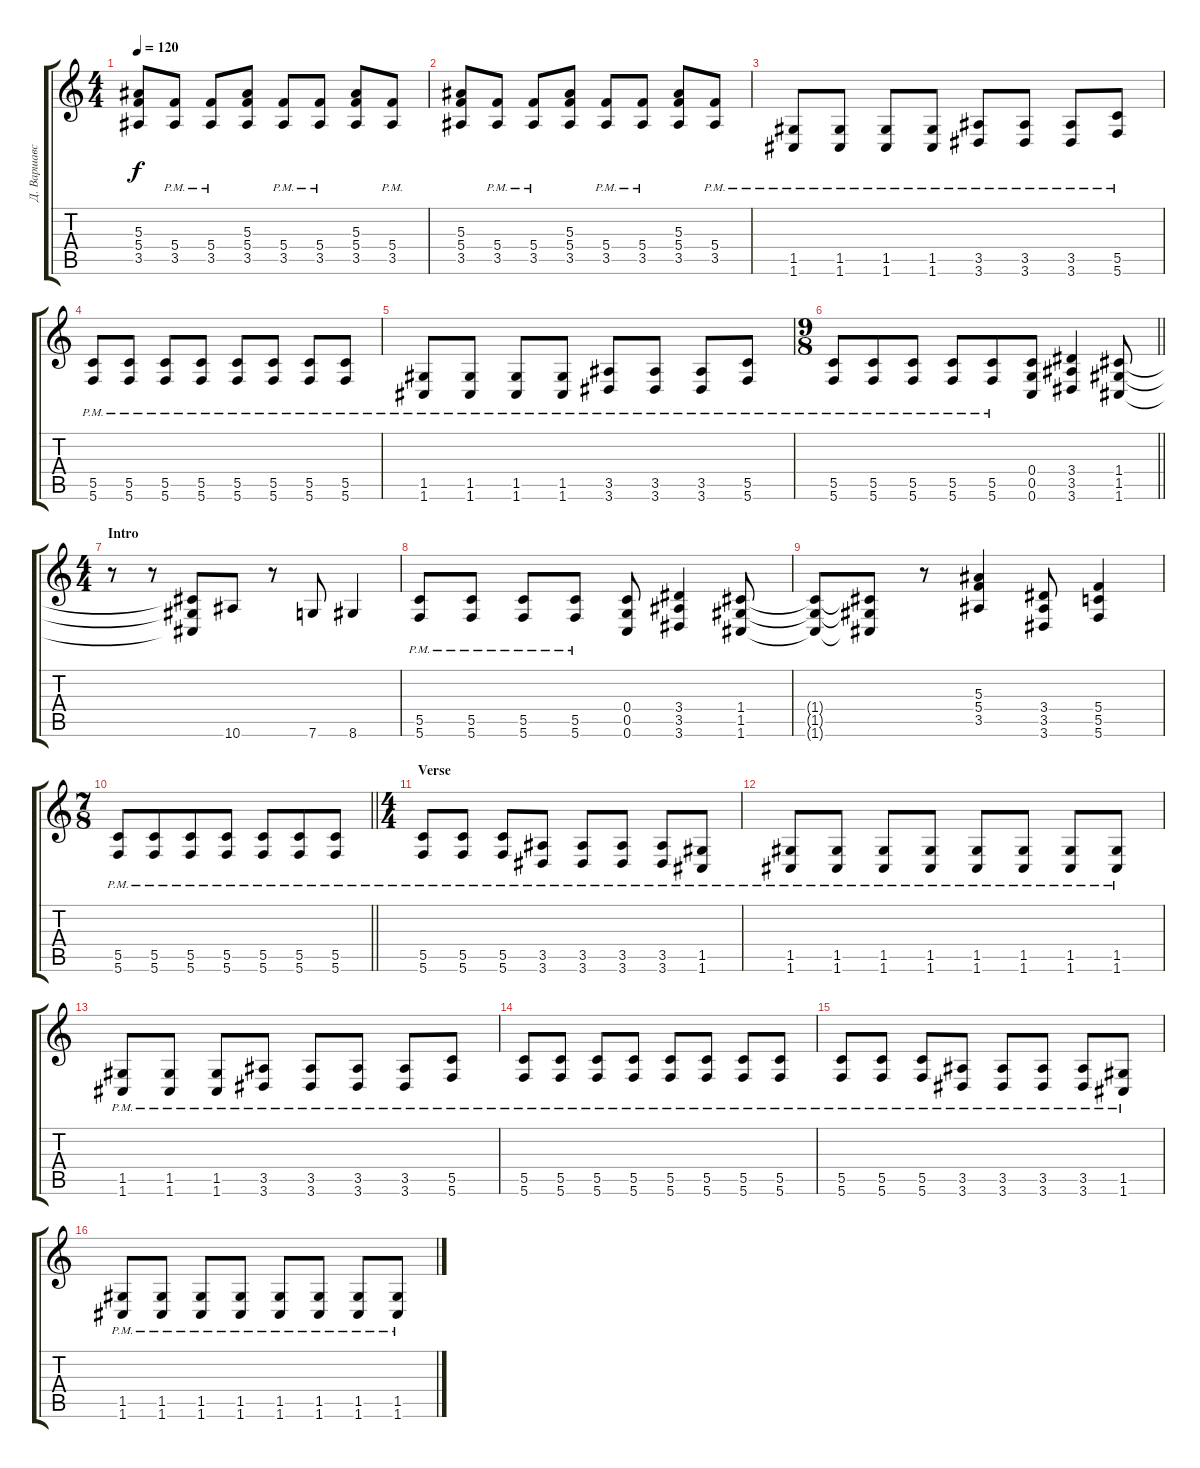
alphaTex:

\track ("Д. Варшавский" "Д. Варшавс") {instrument distortionguitar}
\staff {score tabs}
\tuning (D4 A3 F3 C3 G2 C2) {hide}
\ts (4 4)
\tempo 120
\clef g2
\ks c
(5.3 5.4 3.5).8{dy f} (5.4{pm} 3.5{pm}).8 (5.4{pm} 3.5{pm}).8 (5.3 5.4 3.5).8 (5.4{pm} 3.5{pm}).8 (5.4{pm} 3.5{pm}).8 (5.3 5.4 3.5).8 (5.4{pm} 3.5{pm}).8 |
(5.3 5.4 3.5).8 (5.4{pm} 3.5{pm}).8 (5.4{pm} 3.5{pm}).8 (5.3 5.4 3.5).8 (5.4{pm} 3.5{pm}).8 (5.4{pm} 3.5{pm}).8 (5.3 5.4 3.5).8 (5.4{pm} 3.5{pm}).8 |
(1.5{pm} 1.6{pm}).8 (1.5{pm} 1.6{pm}).8 (1.5{pm} 1.6{pm}).8 (1.5{pm} 1.6{pm}).8 (3.5{pm} 3.6{pm}).8 (3.5{pm} 3.6{pm}).8 (3.5{pm} 3.6{pm}).8 (5.5{pm} 5.6{pm}).8 |
(5.5{pm} 5.6{pm}).8 (5.5{pm} 5.6{pm}).8 (5.5{pm} 5.6{pm}).8 (5.5{pm} 5.6{pm}).8 (5.5{pm} 5.6{pm}).8 (5.5{pm} 5.6{pm}).8 (5.5{pm} 5.6{pm}).8 (5.5{pm} 5.6{pm}).8 |
(1.5{pm} 1.6{pm}).8 (1.5{pm} 1.6{pm}).8 (1.5{pm} 1.6{pm}).8 (1.5{pm} 1.6{pm}).8 (3.5{pm} 3.6{pm}).8 (3.5{pm} 3.6{pm}).8 (3.5{pm} 3.6{pm}).8 (5.5{pm} 5.6{pm}).8 |
\ts (9 8)
\barLineRight lightlight
(5.5{pm} 5.6{pm}).8 (5.5{pm} 5.6{pm}).8 (5.5{pm} 5.6{pm}).8 (5.5{pm} 5.6{pm}).8 (5.5{pm} 5.6{pm}).8 (0.4 0.5 0.6).8 (3.4 3.5 3.6).4 (1.4 1.5 1.6).8 |
\ts (4 4)
\section ("" "Intro")
r.8 r.8 (1.4{t} 1.5{t} 1.6{t}).8 10.6.8 r.8 7.6.8 8.6.4 |
(5.5{pm} 5.6{pm}).8 (5.5{pm} 5.6{pm}).8 (5.5{pm} 5.6{pm}).8 (5.5{pm} 5.6{pm}).8 (0.4 0.5 0.6).8 (3.4 3.5 3.6).4 (1.4 1.5 1.6).8 |
(1.4{t} 1.5{t} 1.6{t}).8 (1.4{t} 1.5{t} 1.6{t}).8 r.8 (5.3 5.4 3.5).4 (3.4 3.5 3.6).8 (5.4 5.5 5.6).4 |
\ts (7 8)
\barLineRight lightlight
(5.5{pm} 5.6{pm}).8 (5.5{pm} 5.6{pm}).8 (5.5{pm} 5.6{pm}).8 (5.5{pm} 5.6{pm}).8 (5.5{pm} 5.6{pm}).8 (5.5{pm} 5.6{pm}).8 (5.5{pm} 5.6{pm}).8 |
\ts (4 4)
\section ("" "Verse")
(5.5{pm} 5.6{pm}).8 (5.5{pm} 5.6{pm}).8 (5.5{pm} 5.6{pm}).8 (3.5{pm} 3.6{pm}).8 (3.5{pm} 3.6{pm}).8 (3.5{pm} 3.6{pm}).8 (3.5{pm} 3.6{pm}).8 (1.5{pm} 1.6{pm}).8 |
(1.5{pm} 1.6{pm}).8 (1.5{pm} 1.6{pm}).8 (1.5{pm} 1.6{pm}).8 (1.5{pm} 1.6{pm}).8 (1.5{pm} 1.6{pm}).8 (1.5{pm} 1.6{pm}).8 (1.5{pm} 1.6{pm}).8 (1.5{pm} 1.6{pm}).8 |
(1.5{pm} 1.6{pm}).8 (1.5{pm} 1.6{pm}).8 (1.5{pm} 1.6{pm}).8 (3.5{pm} 3.6{pm}).8 (3.5{pm} 3.6{pm}).8 (3.5{pm} 3.6{pm}).8 (3.5{pm} 3.6{pm}).8 (5.5{pm} 5.6{pm}).8 |
(5.5{pm} 5.6{pm}).8 (5.5{pm} 5.6{pm}).8 (5.5{pm} 5.6{pm}).8 (5.5{pm} 5.6{pm}).8 (5.5{pm} 5.6{pm}).8 (5.5{pm} 5.6{pm}).8 (5.5{pm} 5.6{pm}).8 (5.5{pm} 5.6{pm}).8 |
(5.5{pm} 5.6{pm}).8 (5.5{pm} 5.6{pm}).8 (5.5{pm} 5.6{pm}).8 (3.5{pm} 3.6{pm}).8 (3.5{pm} 3.6{pm}).8 (3.5{pm} 3.6{pm}).8 (3.5{pm} 3.6{pm}).8 (1.5{pm} 1.6{pm}).8 |
(1.5{pm} 1.6{pm}).8 (1.5{pm} 1.6{pm}).8 (1.5{pm} 1.6{pm}).8 (1.5{pm} 1.6{pm}).8 (1.5{pm} 1.6{pm}).8 (1.5{pm} 1.6{pm}).8 (1.5{pm} 1.6{pm}).8 (1.5{pm} 1.6{pm}).8
